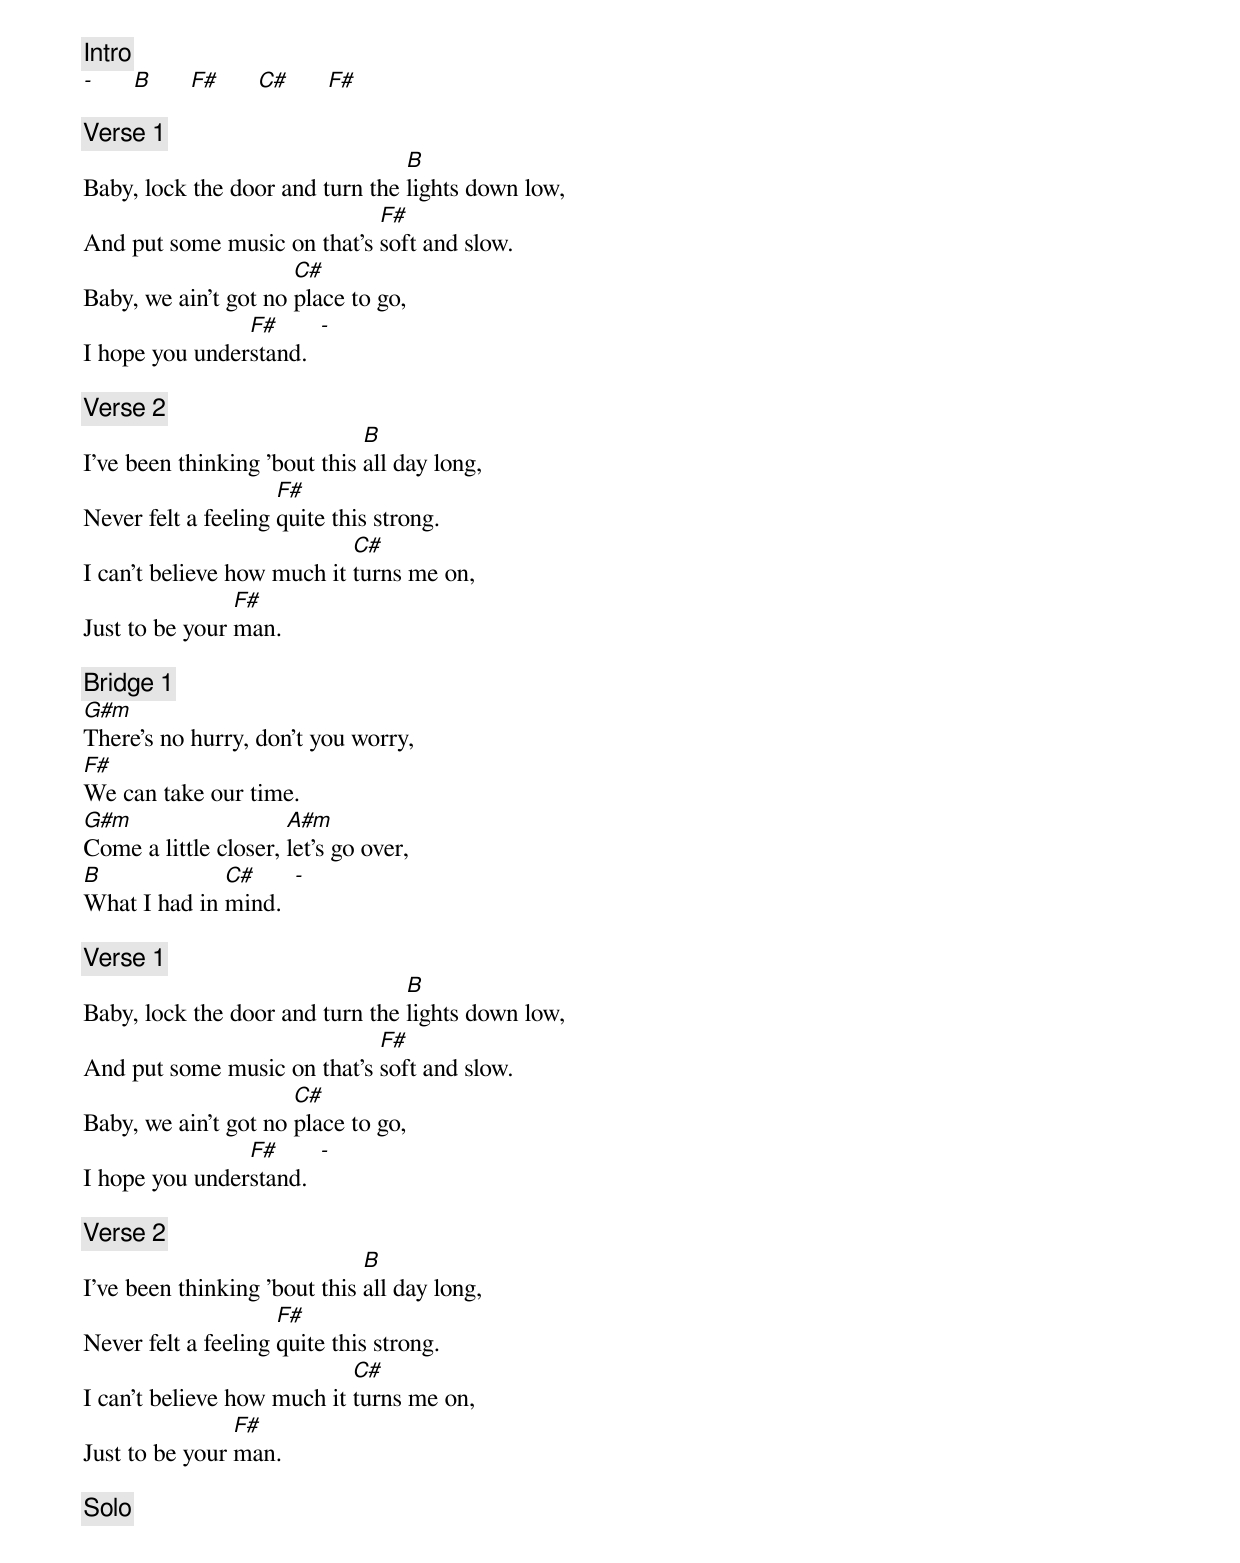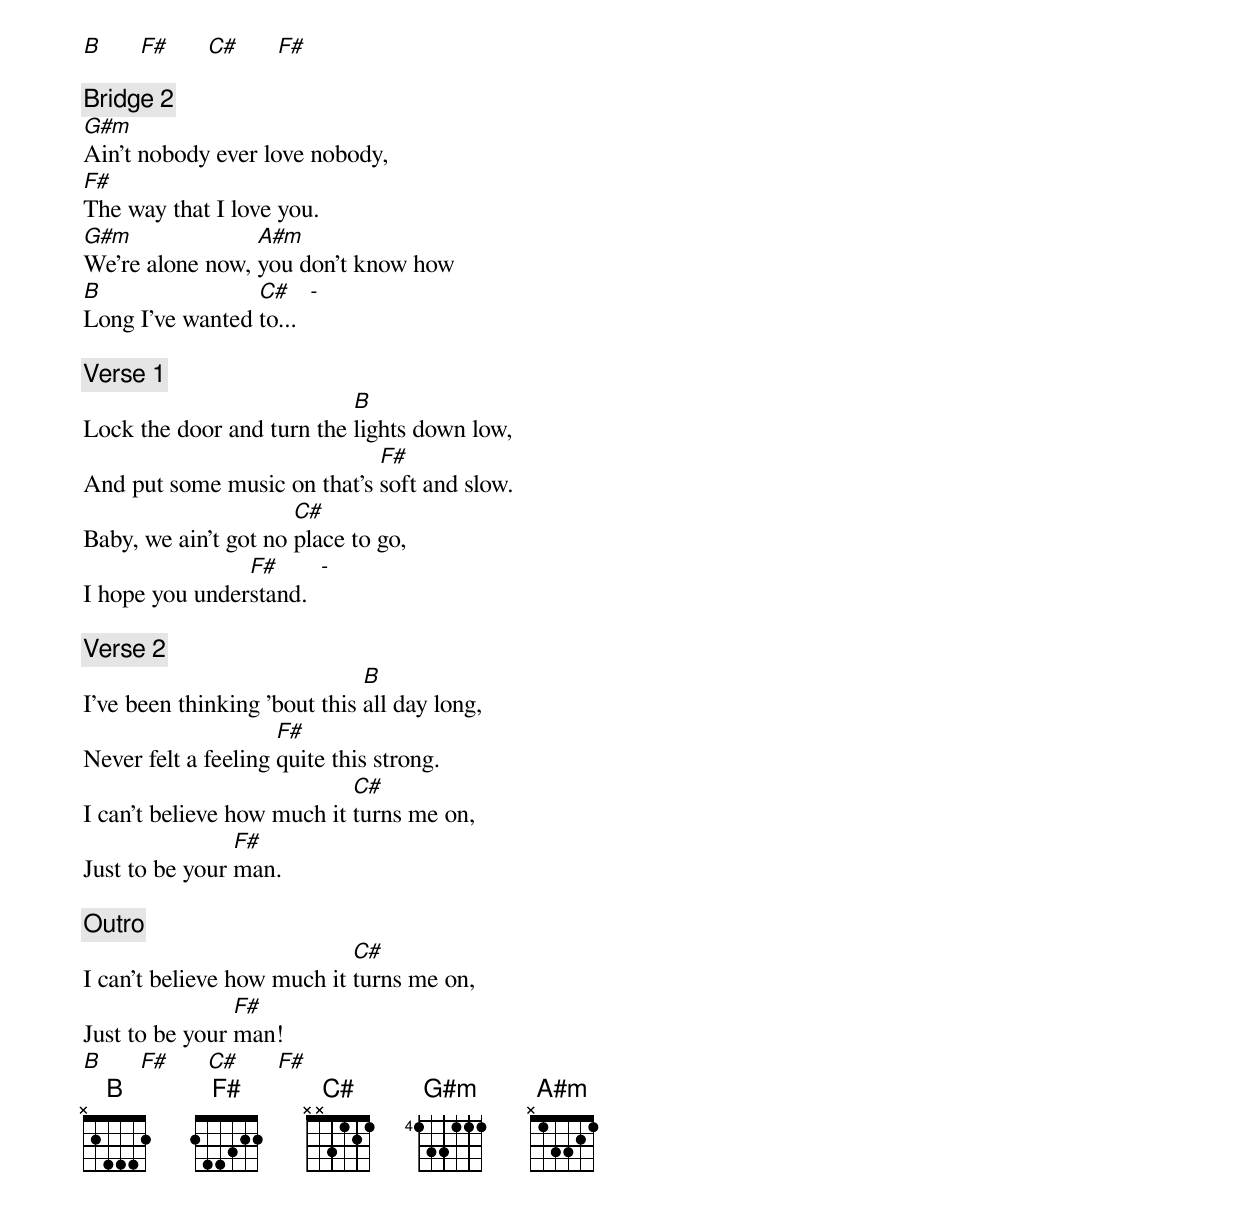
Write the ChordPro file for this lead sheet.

{c: Intro}
[-]      [B]      [F#]      [C#]      [F#]

{c: Verse 1}
Baby, lock the door and turn the [B]lights down low,
And put some music on that's [F#]soft and slow.
Baby, we ain't got no [C#]place to go,
I hope you under[F#]stand.  [-]

{c: Verse 2}
I've been thinking 'bout this [B]all day long,
Never felt a feeling [F#]quite this strong.
I can't believe how much it [C#]turns me on,
Just to be your [F#]man.

{c: Bridge 1}
[G#m]There's no hurry, don't you worry,
[F#]We can take our time.
[G#m]Come a little closer, [A#m]let's go over,
[B]What I had in [C#]mind.  [-]

{c: Verse 1}
Baby, lock the door and turn the [B]lights down low,
And put some music on that's [F#]soft and slow.
Baby, we ain't got no [C#]place to go,
I hope you under[F#]stand.  [-]

{c: Verse 2}
I've been thinking 'bout this [B]all day long,
Never felt a feeling [F#]quite this strong.
I can't believe how much it [C#]turns me on,
Just to be your [F#]man.

{c: Solo}
[B]      [F#]      [C#]      [F#]

{c: Bridge 2}
[G#m]Ain't nobody ever love nobody,
[F#]The way that I love you.
[G#m]We're alone now, [A#m]you don't know how
[B]Long I've wanted [C#]to...  [-]

{c: Verse 1}
Lock the door and turn the [B]lights down low,
And put some music on that's [F#]soft and slow.
Baby, we ain't got no [C#]place to go,
I hope you under[F#]stand.  [-]

{c: Verse 2}
I've been thinking 'bout this [B]all day long,
Never felt a feeling [F#]quite this strong.
I can't believe how much it [C#]turns me on,
Just to be your [F#]man.

{c: Outro}
I can't believe how much it [C#]turns me on,
Just to be your [F#]man!
[B]      [F#]      [C#]      [F#]
